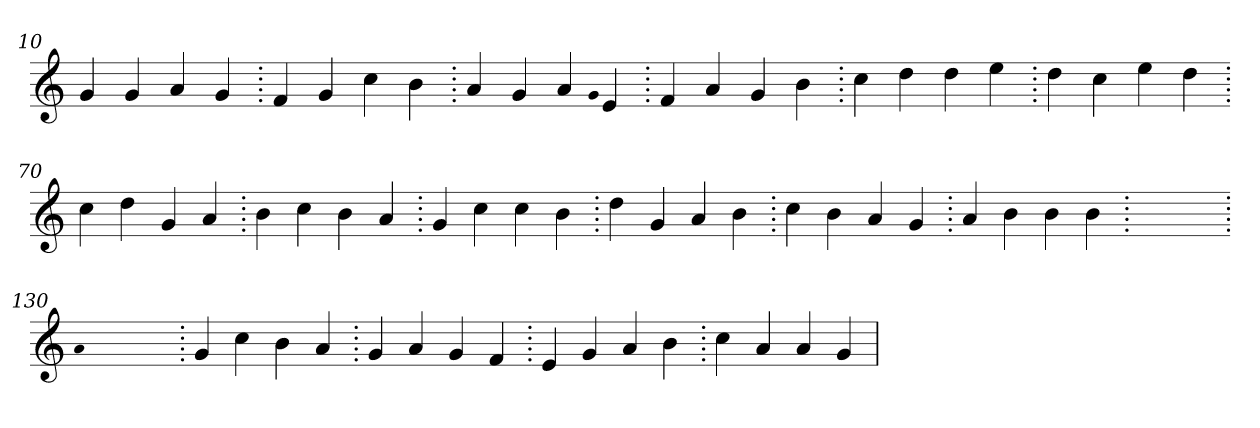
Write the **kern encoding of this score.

**kern
*part1
*staff1
*clefG2
=10.
4g
4g
4a
4g
=20.
4f
4g
4cc
4b
=30.
4a
4g
4a
qqg
4e
=40.
4f
4a
4g
4b
=50.
4cc
4dd
4dd
4ee
=60.
4dd
4cc
4ee
4dd
=70.
4cc
4dd
4g
4a
=80.
4b
4cc
4b
4a
=90.
4g
4cc
4cc
4b
=100.
4dd
4g
4a
4b
=110.
4cc
4b
4a
4g
=120.
4a
4b
4b
4b
=130.
1ryy
=130.
qqa
1ryy
=130.
4g
4cc
4b
4a
=140.
4g
4a
4g
4f
=150.
4e
4g
4a
4b
=160.
4cc
4a
4a
4g
=
*-
